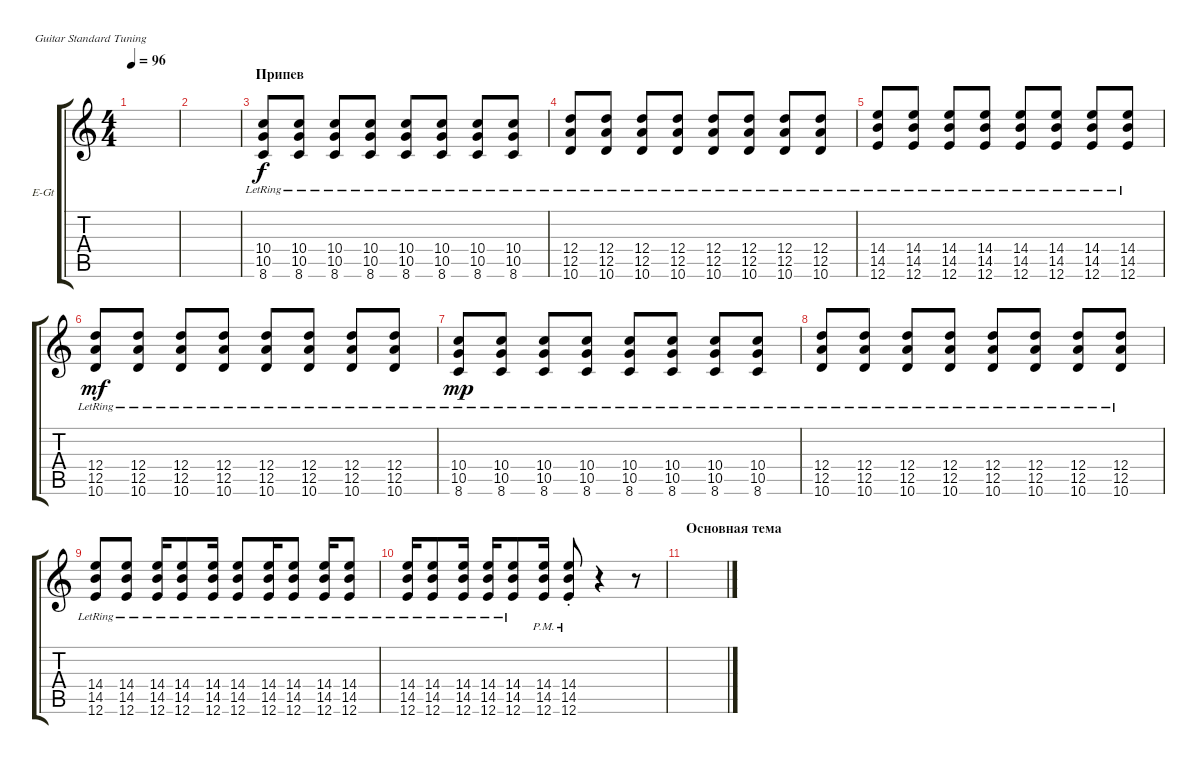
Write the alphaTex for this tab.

\bracketExtendMode groupsimilarinstruments
\firstSystemTrackNameOrientation horizontal
\otherSystemsTrackNameOrientation horizontal
\track ("Electric Guitar 2" "E-Gt") {instrument distortionguitar}
\staff {score tabs}
\tuning (E4 B3 G3 D3 A2 E2)
\ts (4 4)
\tempo 96
\clef g2
\ks c
|
|
\section ("" "Припев")
(8.6{lr} 10.5{lr} 10.4{lr}).8 (8.6{lr} 10.5{lr} 10.4{lr}).8 (8.6{lr} 10.5{lr} 10.4{lr}).8 (8.6{lr} 10.5{lr} 10.4{lr}).8 (8.6{lr} 10.5{lr} 10.4{lr}).8 (8.6{lr} 10.5{lr} 10.4{lr}).8 (8.6{lr} 10.5{lr} 10.4{lr}).8 (8.6{lr} 10.5{lr} 10.4{lr}).8 |
(12.4{lr} 12.5{lr} 10.6{lr}).8 (12.4{lr} 12.5{lr} 10.6{lr}).8 (12.4{lr} 12.5{lr} 10.6{lr}).8 (12.4{lr} 12.5{lr} 10.6{lr}).8 (12.4{lr} 12.5{lr} 10.6{lr}).8 (12.4{lr} 12.5{lr} 10.6{lr}).8 (12.4{lr} 12.5{lr} 10.6{lr}).8 (12.4{lr} 12.5{lr} 10.6{lr}).8 |
(14.4{lr} 14.5{lr} 12.6{lr}).8 (14.4{lr} 14.5{lr} 12.6{lr}).8 (14.4{lr} 14.5{lr} 12.6{lr}).8 (14.4{lr} 14.5{lr} 12.6{lr}).8 (14.4{lr} 14.5{lr} 12.6{lr}).8 (14.4{lr} 14.5{lr} 12.6{lr}).8 (14.4{lr} 14.5{lr} 12.6{lr}).8 (14.4{lr} 14.5{lr} 12.6{lr}).8 |
(12.4{lr} 12.5{lr} 10.6{lr}).8{dy mf} (12.4{lr} 12.5{lr} 10.6{lr}).8 (12.4{lr} 12.5{lr} 10.6{lr}).8 (12.4{lr} 12.5{lr} 10.6{lr}).8 (12.4{lr} 12.5{lr} 10.6{lr}).8 (12.4{lr} 12.5{lr} 10.6{lr}).8 (12.4{lr} 12.5{lr} 10.6{lr}).8 (12.4{lr} 12.5{lr} 10.6{lr}).8 |
(8.6{lr} 10.5{lr} 10.4{lr}).8{dy mp} (8.6{lr} 10.5{lr} 10.4{lr}).8 (8.6{lr} 10.5{lr} 10.4{lr}).8 (8.6{lr} 10.5{lr} 10.4{lr}).8 (8.6{lr} 10.5{lr} 10.4{lr}).8 (8.6{lr} 10.5{lr} 10.4{lr}).8 (8.6{lr} 10.5{lr} 10.4{lr}).8 (8.6{lr} 10.5{lr} 10.4{lr}).8 |
(12.4{lr} 12.5{lr} 10.6{lr}).8 (12.4{lr} 12.5{lr} 10.6{lr}).8 (12.4{lr} 12.5{lr} 10.6{lr}).8 (12.4{lr} 12.5{lr} 10.6{lr}).8 (12.4{lr} 12.5{lr} 10.6{lr}).8 (12.4{lr} 12.5{lr} 10.6{lr}).8 (12.4{lr} 12.5{lr} 10.6{lr}).8 (12.4{lr} 12.5{lr} 10.6{lr}).8 |
(14.4{lr} 14.5{lr} 12.6{lr}).8 (14.4{lr} 14.5{lr} 12.6{lr}).8 (14.4{lr} 14.5{lr} 12.6{lr}).16 (14.4{lr} 14.5{lr} 12.6{lr}).8 (14.4{lr} 14.5{lr} 12.6{lr}).16 (14.4{lr} 14.5{lr} 12.6{lr}).8 (14.4{lr} 14.5{lr} 12.6{lr}).16 (14.4{lr} 14.5{lr} 12.6{lr}).8 (14.4{lr} 14.5{lr} 12.6{lr}).16 (14.4{lr} 14.5{lr} 12.6{lr}).8 |
(14.4{lr} 14.5{lr} 12.6{lr}).16 (14.4{lr} 14.5{lr} 12.6{lr}).8 (14.4{lr} 14.5{lr} 12.6{lr}).16 (14.4{lr} 14.5{lr} 12.6{lr}).16 (14.4{lr} 14.5{lr} 12.6{lr}).8 (14.4{pm} 14.5{pm} 12.6{pm}).16 (14.4{pm st} 14.5{pm st} 12.6{pm st}).8 r.4 r.8 |
\section ("" "Основная тема")
